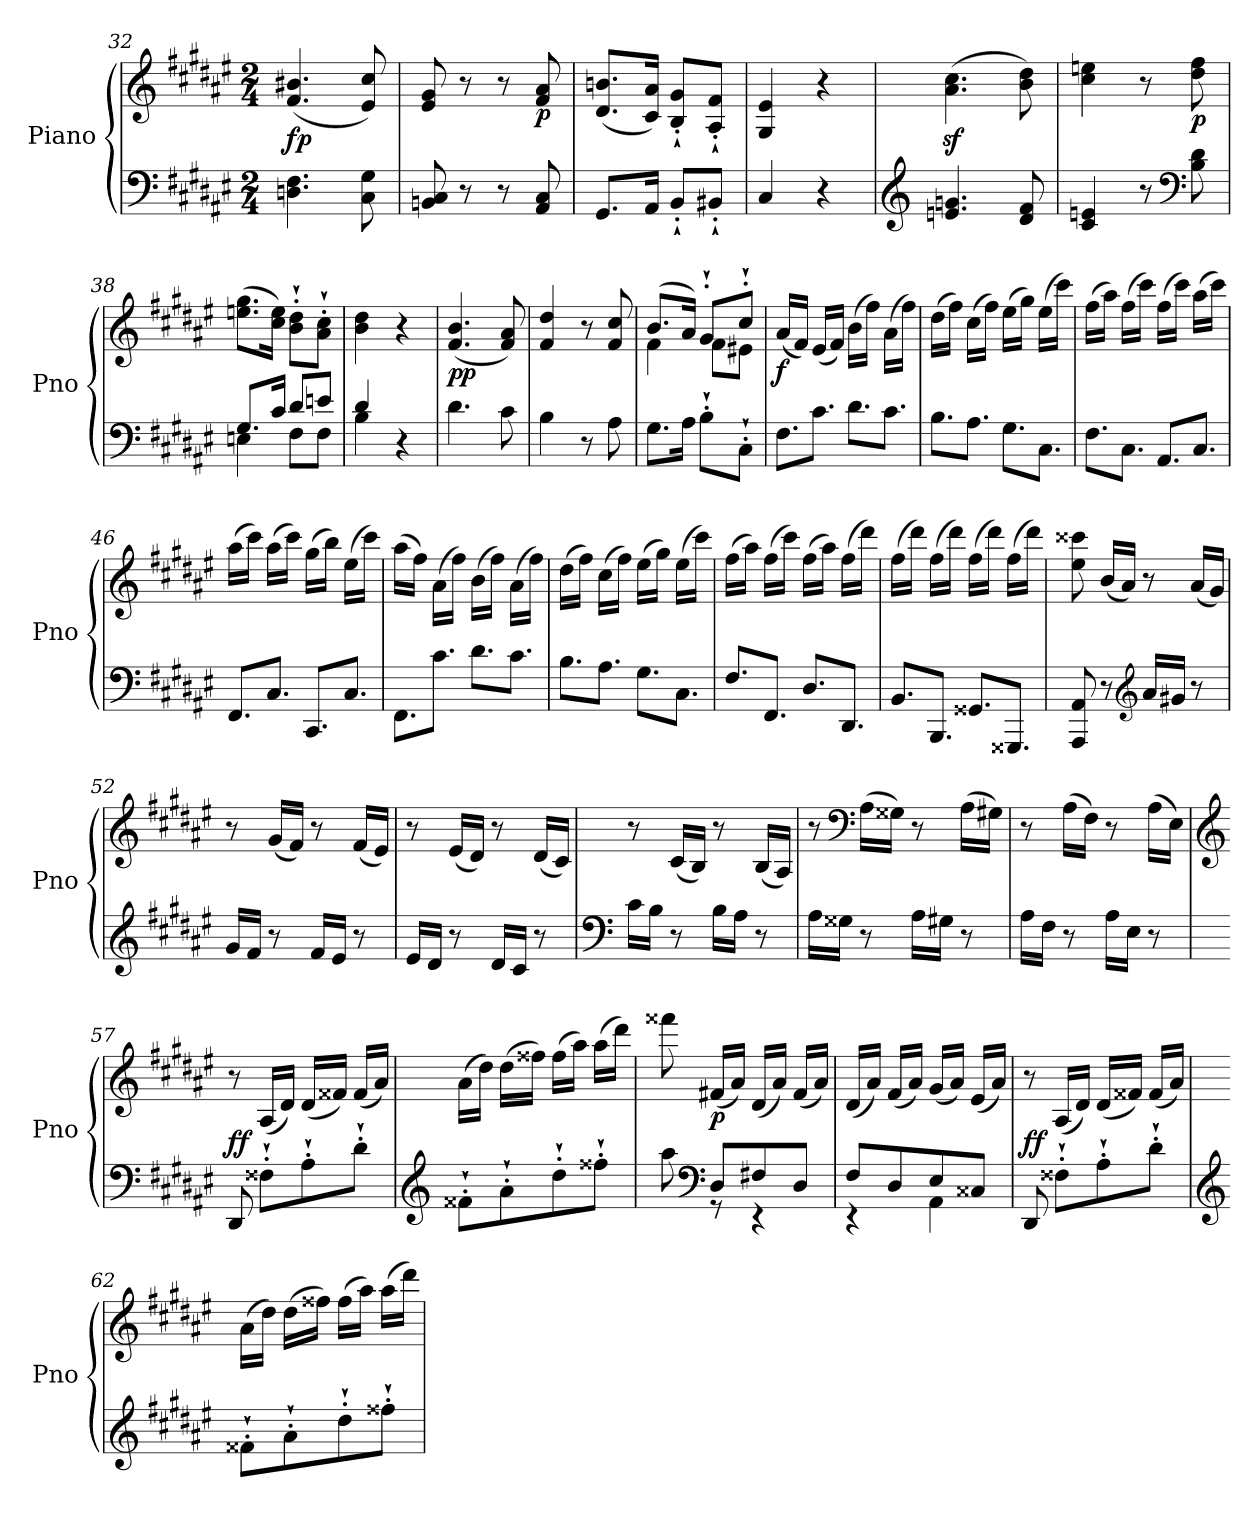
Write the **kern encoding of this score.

**kern	**kern	**dynam
*part1	*part1	*part1
*staff2	*staff1	*staff1/2
*I"Piano	*	*
*I'Pno	*	*
*clefF4	*clefG2	*
*k[f#c#g#d#a#e#]	*k[f#c#g#d#a#e#]	*
*M2/4	*M2/4	*
=32	=32	=32
!	!	!LO:DY:b
4.Dn\ 4.F#\	(>4.f#/ 4.b#X/	fp
8C#\ 8G#\	8e#/ 8cc#/)	.
=33	=33	=33
8BBn/ 8C#/	8e#/ 8g#/	.
8r	8r	.
8r	8r	.
!	!	!LO:DY:b
8AA#/ 8C#/	8f#/ 8a#/	p
=34	=34	=34
8.GG#/L	(8.d#/ 8.bn/L	.
16AA#/Jk	16c#/ 16a#/Jk)	.
8BB`'/L	8B/`' 8g#/`'L	.
8BB#X`'/J	8A#/`' 8f#/`'J	.
=35	=35	=35
4C#/	4G#/ 4e#/	.
4r	4r	.
=36	=36	=36
*clefG2	*	*
4.en/ 4.gn/	(4.a#\z< 4.cc#\z<	.
8d#/ 8f#/	8b\ 8dd#\)	.
=37	=37	=37
4c#/ 4en/	4cc#\ 4een\	.
8r	8r	.
*clefF4	*	*
!	!	!LO:DY:b
8B\ 8d#\	8dd#\ 8ff#\	p
=38	=38	=38
*^	*	*
8.G#/L	4En\	(8.een\ 8.gg#\L	.
16c#/Jk	.	16cc#\ 16ee\Jk)	.
8d#/L	8F#\L	8b\`' 8dd#\`'L	.
8en/J	8F#\J	8a#\`' 8cc#\`'J	.
!!LO:LB:g=z
=39	=39	=39	=39
4d#/	4B\	4b\ 4dd#\	.
4r	4ryy	4r	.
=40	=40	=40	=40
!	!	!	!LO:DY:b
*v	*v	*	*
4.d#\	(>4.f#/ 4.b/	pp
8c#\	8f#/ 8a#/)	.
=41	=41	=41
4B\	4f#/ 4dd#/	.
8r	8r	.
8A#\	8f#/ 8cc#/	.
=42	=42	=42
*	*^	*
8.G#\L	(8.b/L	4f#\	.
16A#\Jk	16a#/Jk)	.	.
8B`'\L	8g#`'/L	8f#\L	.
8C#`'\J	8cc#`'/J	8e#X\J	.
*	*v	*v	*
=43	=43	=43
*Xtuplet	*	*
*	*^	*
!	!	!	!LO:DY:b
*	*v	*v	*
12.F#\L	(16a#/LL	f
.	16f#/JJ)	.
12.c#\J	(16e#/LL	.
.	16f#/JJ)	.
12.d#\L	(16b\LL	.
.	16ff#\JJ)	.
12.c#\J	(16a#\LL	.
.	16ff#\JJ)	.
=44	=44	=44
12.B\L	(16dd#\LL	.
.	16ff#\JJ)	.
12.A#\J	(16cc#\LL	.
.	16ff#\JJ)	.
12.G#\L	(16ee#\LL	.
.	16gg#\JJ)	.
12.C#\J	(16ee#\LL	.
.	16ccc#\JJ)	.
=45	=45	=45
12.F#\L	(16ff#\LL	.
.	16aa#\JJ)	.
12.C#\J	(16ff#\LL	.
.	16ccc#\JJ)	.
12.AA#/L	(16ff#\LL	.
.	16ccc#\JJ)	.
12.C#/J	(16aa#\LL	.
.	16ccc#\JJ)	.
!!LO:LB:g=z
=46	=46	=46
12.FF#/L	(16aa#\LL	.
.	16ccc#\JJ)	.
12.C#/J	(16aa#\LL	.
.	16ccc#\JJ)	.
12.CC#/L	(16gg#\LL	.
.	16bb\JJ)	.
12.C#/J	(16ee#\LL	.
.	16ccc#\JJ)	.
=47	=47	=47
12.FF#\L	(16aa#\LL	.
.	16ff#\JJ)	.
12.c#\J	(16a#\LL	.
.	16ff#\JJ)	.
12.d#\L	(16b\LL	.
.	16ff#\JJ)	.
12.c#\J	(16a#\LL	.
.	16ff#\JJ)	.
=48	=48	=48
12.B\L	(16dd#\LL	.
.	16ff#\JJ)	.
12.A#\J	(16cc#\LL	.
.	16ff#\JJ)	.
12.G#\L	(16ee#\LL	.
.	16gg#\JJ)	.
12.C#\J	(16ee#\LL	.
.	16ccc#\JJ)	.
=49	=49	=49
12.F#/L	(16ff#\LL	.
.	16aa#\JJ)	.
12.FF#/J	(16ff#\LL	.
.	16ccc#\JJ)	.
12.D#/L	(16ff#\LL	.
.	16aa#\JJ)	.
12.DD#/J	(16ff#\LL	.
.	16ddd#\JJ)	.
=50	=50	=50
12.BB/L	(16ff#\LL	.
.	16ddd#\JJ)	.
12.BBB/J	(16ff#\LL	.
.	16ddd#\JJ)	.
12.GG##X/L	(16ff#\LL	.
.	16ddd#\JJ)	.
12.GGG##X/J	(16ff#\LL	.
.	16ddd#\JJ)	.
!!LO:LB:g=z
=51	=51	=51
8AAA#/ 8AA#/	8ee#\ 8ccc##X\	.
8r	(16b/LL	.
.	16a#/JJ)	.
*clefG2	*	*
16a#/LL	8r	.
16g#X/JJ	.	.
8r	(16a#/LL	.
.	16g#/JJ)	.
!!LO:LB:g=z
=52	=52	=52
16g#/LL	8r	.
16f#/JJ	.	.
8r	(16g#/LL	.
.	16f#/JJ)	.
16f#/LL	8r	.
16e#/JJ	.	.
8r	(16f#/LL	.
.	16e#/JJ)	.
=53	=53	=53
16e#/LL	8r	.
16d#/JJ	.	.
8r	(16e#/LL	.
.	16d#/JJ)	.
16d#/LL	8r	.
16c#/JJ	.	.
8r	(16d#/LL	.
.	16c#/JJ)	.
=54	=54	=54
*clefF4	*	*
16c#\LL	8r	.
16B\JJ	.	.
8r	(16c#/LL	.
.	16B/JJ)	.
16B\LL	8r	.
16A#\JJ	.	.
8r	(16B/LL	.
.	16A#/JJ)	.
=55	=55	=55
!	!	!LO:DY:b
16A#\LL	8r	other-dynamics
16G##X\JJ	.	.
*	*clefF4	*
8r	(16A#\LL	.
.	16G##X\JJ)	.
16A#\LL	8r	.
16G#X\JJ	.	.
8r	(16A#\LL	.
.	16G#X\JJ)	.
=56	=56	=56
16A#\LL	8r	.
16F#\JJ	.	.
8r	(16A#\LL	.
.	16F#\JJ)	.
16A#\LL	8r	.
16E#\JJ	.	.
8r	(16A#\LL	.
.	16E#\JJ)	.
!!LO:LB:g=z
=57	=57	=57
*	*clefG2	*
!	!	!LO:DY:b
8DD#/	8r	ff
8F##X`'\L	(16A#/LL	.
.	16d#/JJ)	.
8A#`'\	(16d#/LL	.
.	16f##X/JJ)	.
8d#`'\J	(16f##/LL	.
.	16a#/JJ)	.
=58	=58	=58
*clefG2	*	*
8f##X`'\L	(16a#\LL	.
.	16dd#\JJ)	.
8a#`'\	(16dd#\LL	.
.	16ff##X\JJ)	.
8dd#`'\	(16ff##\LL	.
.	16aa#\JJ)	.
8ff##X`'\J	(16aa#\LL	.
.	16ddd#\JJ)	.
=59	=59	=59
*^	*	*
8aa#\	8ryy	8fff##X\	.
*clefF4	*	*	*
!	!	!	!LO:DY:b
8D#/L	8r	(16f#X/LL	p
.	.	16a#/JJ)	.
8F#X/	4r	(16d#/LL	.
.	.	16a#/JJ)	.
8D#/J	.	(16f#/LL	.
.	.	16a#/JJ)	.
=60	=60	=60	=60
8F#/L	4r	(16d#/LL	.
.	.	16a#/JJ)	.
8D#/	.	(16f#/LL	.
.	.	16a#/JJ)	.
8E#/	4AA#\	(16g#/LL	.
.	.	16a#/JJ)	.
8C##X/J	.	(16e#/LL	.
.	.	16a#/JJ)	.
*v	*v	*	*
=61	=61	=61
!	!	!LO:DY:b
8DD#/	8r	ff
8F##X`'\L	(16A#/LL	.
.	16d#/JJ)	.
8A#`'\	(16d#/LL	.
.	16f##X/JJ)	.
8d#`'\J	(16f##/LL	.
.	16a#/JJ)	.
!!LO:PB:g=z
=62	=62	=62
*clefG2	*	*
8f##X`'\L	(16a#\LL	.
.	16dd#\JJ)	.
8a#`'\	(16dd#\LL	.
.	16ff##X\JJ)	.
8dd#`'\	(16ff##\LL	.
.	16aa#\JJ)	.
8ff##X`'\J	(16aa#\LL	.
.	16ddd#\JJ)	.
=	=	=
*-	*-	*-
